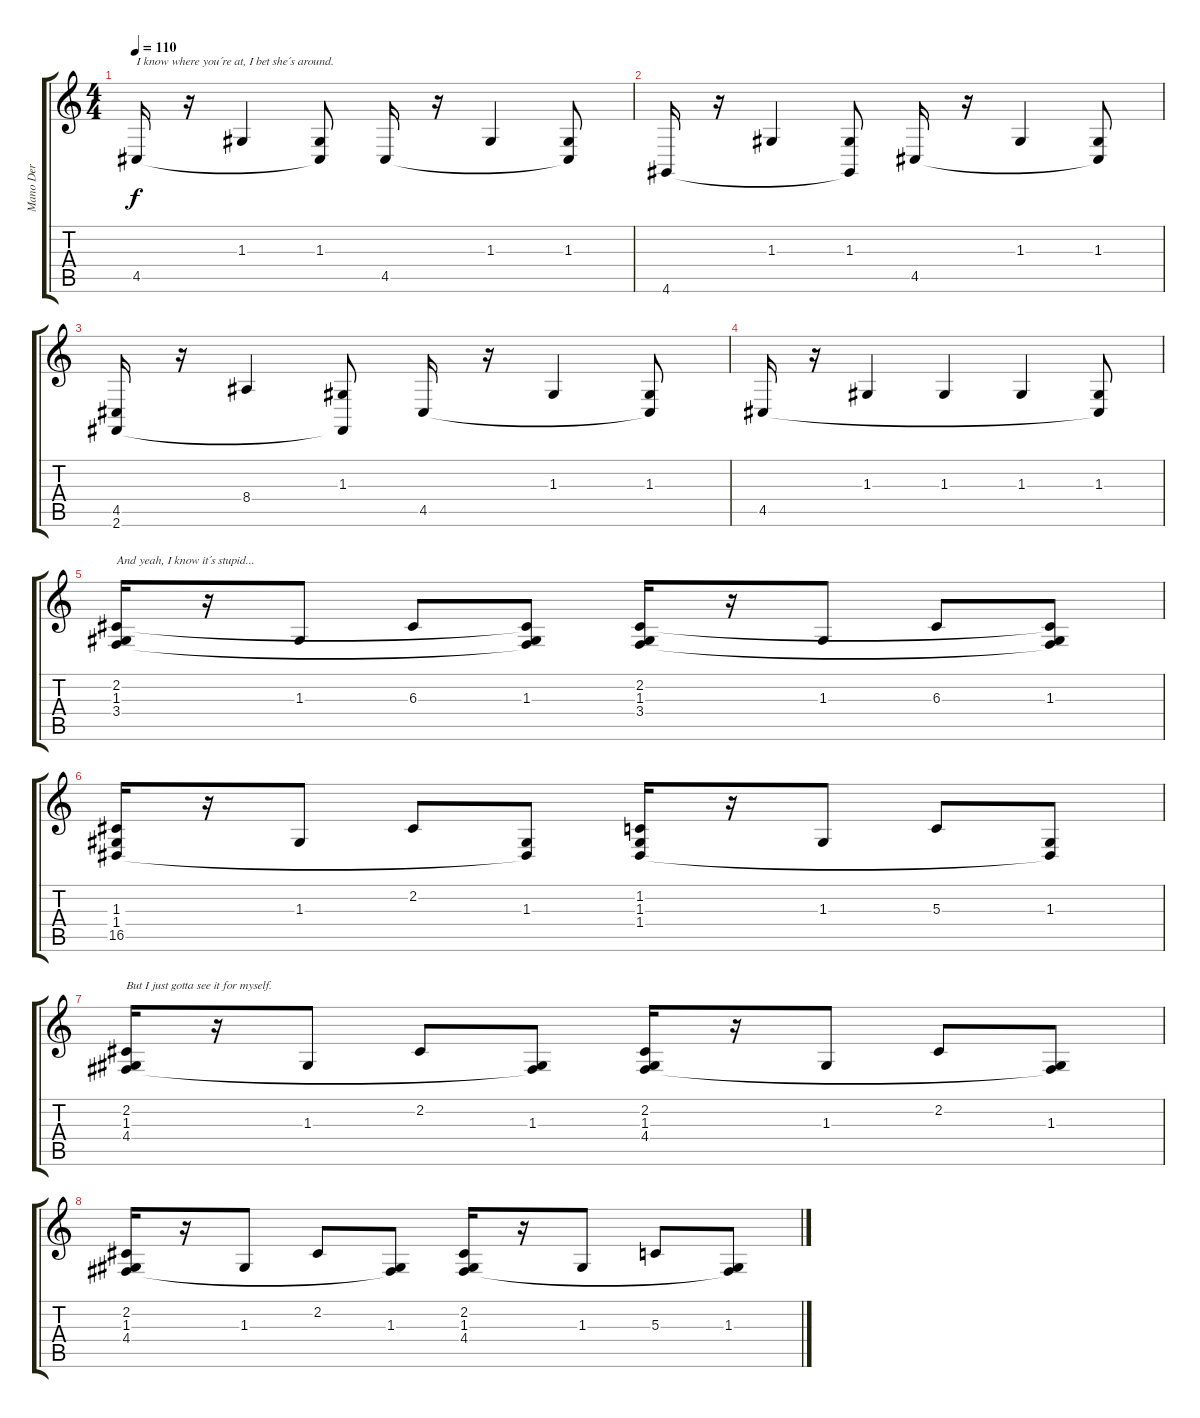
\track ("Mano Der" "Mano Der") {instrument acousticgrandpiano}
\staff {score tabs}
\tuning (E4 B3 G3 D3 A2 E2) {hide}
\ts (4 4)
\tempo 110
\clef g2
\ks c
4.5.16{txt "I know where you´re at, I bet she´s around." dy f} r.16 1.3.4 (1.3 4.5{t}).8 4.5.16 r.16 1.3.4 (1.3 4.5{t}).8 |
4.6.16 r.16 1.3.4 (1.3 4.6{t}).8 4.5.16 r.16 1.3.4 (1.3 4.5{t}).8 |
(4.5 2.6).16 r.16 8.4.4 (1.3 2.6{t}).8 4.5.16 r.16 1.3.4 (1.3 4.5{t}).8 |
4.5.16 r.16 1.3.4 1.3.4 1.3.4 (1.3 4.5{t}).8 |
(2.2 1.3 3.4).16{txt "And yeah, I know it´s stupid..."} r.16 1.3.8 6.3.8 (2.2{t} 1.3 3.4{t}).8 (2.2 1.3 3.4).16 r.16 1.3.8 6.3.8 (2.2{t} 1.3 3.4{t}).8 |
(1.3 1.4 16.5).16 r.16 1.3.8 2.2.8 (1.3 1.4{t}).8 (1.2 1.3 1.4).16 r.16 1.3.8 5.3.8 (1.3 1.4{t}).8 |
(2.2 1.3 4.4).16{txt "But I just gotta see it for myself."} r.16 1.3.8 2.2.8 (1.3 4.4{t}).8 (2.2 1.3 4.4).16 r.16 1.3.8 2.2.8 (1.3 4.4{t}).8 |
(2.2 1.3 4.4).16 r.16 1.3.8 2.2.8 (1.3 4.4{t}).8 (2.2 1.3 4.4).16 r.16 1.3.8 5.3.8 (1.3 4.4{t}).8
